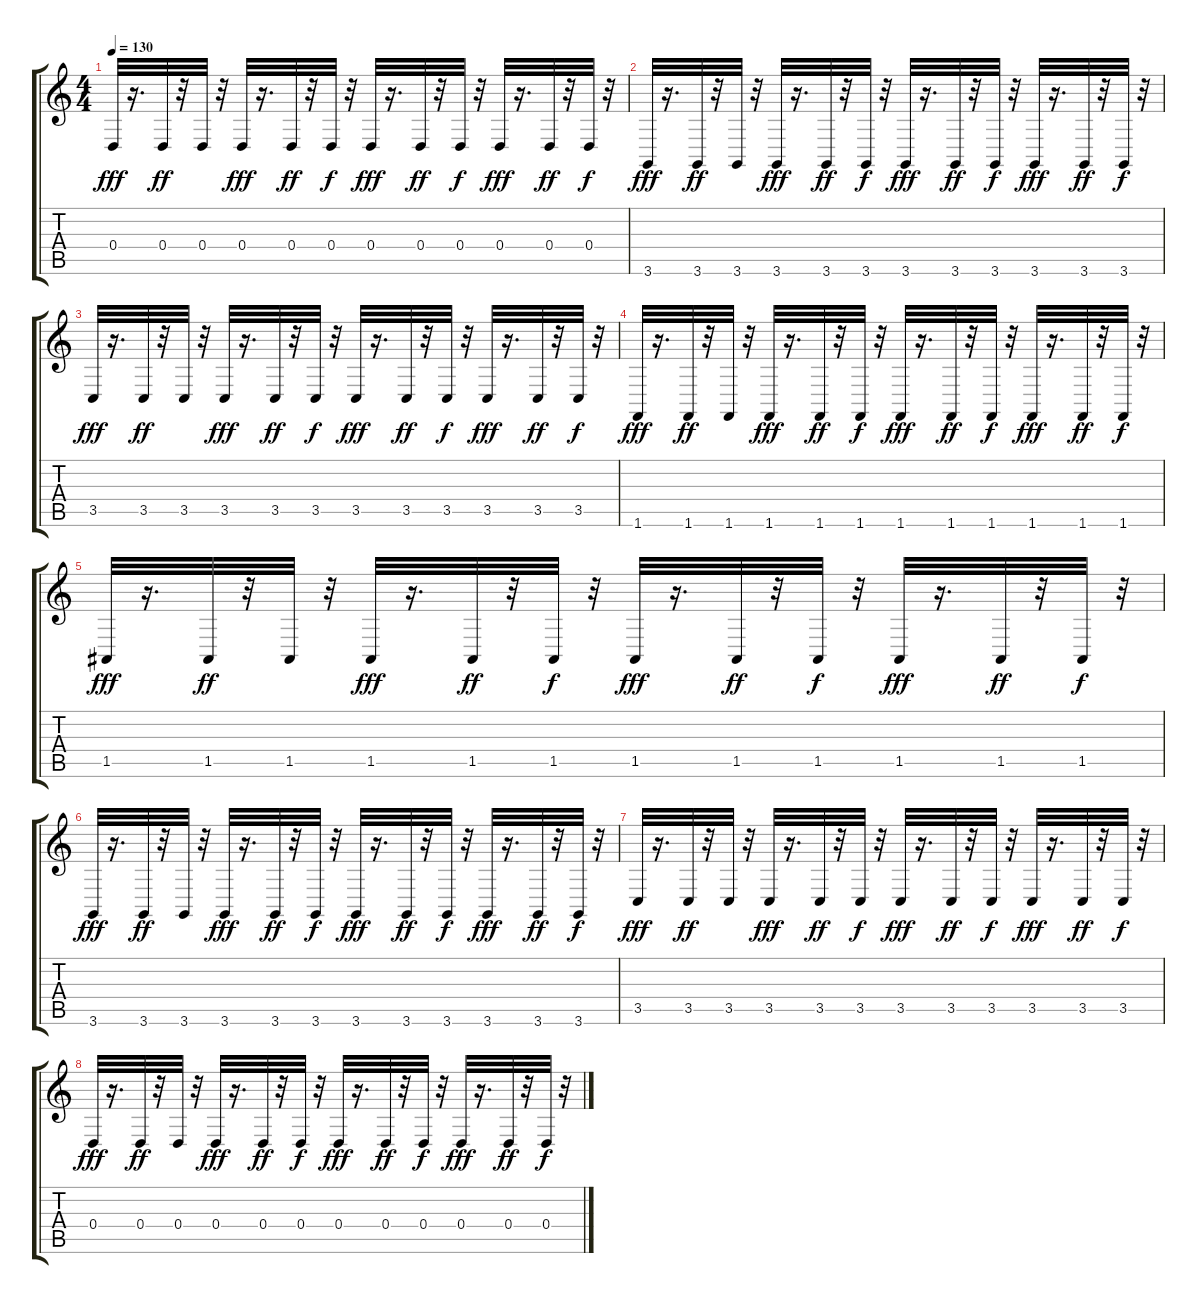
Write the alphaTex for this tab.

\track "" {instrument lead8bassandlead}
\staff {score tabs}
\tuning (E4 B3 G3 D3 A2 E2) {hide}
\ts (4 4)
\tempo 130
\clef g2
\ks c
0.4.32{dy fff} r.16{d} 0.4.32{dy ff} r.32 0.4.32 r.32 0.4.32{dy fff} r.16{d} 0.4.32{dy ff} r.32 0.4.32{dy f} r.32 0.4.32{dy fff} r.16{d} 0.4.32{dy ff} r.32 0.4.32{dy f} r.32 0.4.32{dy fff} r.16{d} 0.4.32{dy ff} r.32 0.4.32{dy f} r.32 |
3.6.32{dy fff} r.16{d} 3.6.32{dy ff} r.32 3.6.32 r.32 3.6.32{dy fff} r.16{d} 3.6.32{dy ff} r.32 3.6.32{dy f} r.32 3.6.32{dy fff} r.16{d} 3.6.32{dy ff} r.32 3.6.32{dy f} r.32 3.6.32{dy fff} r.16{d} 3.6.32{dy ff} r.32 3.6.32{dy f} r.32 |
3.5.32{dy fff} r.16{d} 3.5.32{dy ff} r.32 3.5.32 r.32 3.5.32{dy fff} r.16{d} 3.5.32{dy ff} r.32 3.5.32{dy f} r.32 3.5.32{dy fff} r.16{d} 3.5.32{dy ff} r.32 3.5.32{dy f} r.32 3.5.32{dy fff} r.16{d} 3.5.32{dy ff} r.32 3.5.32{dy f} r.32 |
1.6.32{dy fff} r.16{d} 1.6.32{dy ff} r.32 1.6.32 r.32 1.6.32{dy fff} r.16{d} 1.6.32{dy ff} r.32 1.6.32{dy f} r.32 1.6.32{dy fff} r.16{d} 1.6.32{dy ff} r.32 1.6.32{dy f} r.32 1.6.32{dy fff} r.16{d} 1.6.32{dy ff} r.32 1.6.32{dy f} r.32 |
1.5.32{dy fff} r.16{d} 1.5.32{dy ff} r.32 1.5.32 r.32 1.5.32{dy fff} r.16{d} 1.5.32{dy ff} r.32 1.5.32{dy f} r.32 1.5.32{dy fff} r.16{d} 1.5.32{dy ff} r.32 1.5.32{dy f} r.32 1.5.32{dy fff} r.16{d} 1.5.32{dy ff} r.32 1.5.32{dy f} r.32 |
3.6.32{dy fff} r.16{d} 3.6.32{dy ff} r.32 3.6.32 r.32 3.6.32{dy fff} r.16{d} 3.6.32{dy ff} r.32 3.6.32{dy f} r.32 3.6.32{dy fff} r.16{d} 3.6.32{dy ff} r.32 3.6.32{dy f} r.32 3.6.32{dy fff} r.16{d} 3.6.32{dy ff} r.32 3.6.32{dy f} r.32 |
3.5.32{dy fff} r.16{d} 3.5.32{dy ff} r.32 3.5.32 r.32 3.5.32{dy fff} r.16{d} 3.5.32{dy ff} r.32 3.5.32{dy f} r.32 3.5.32{dy fff} r.16{d} 3.5.32{dy ff} r.32 3.5.32{dy f} r.32 3.5.32{dy fff} r.16{d} 3.5.32{dy ff} r.32 3.5.32{dy f} r.32 |
0.4.32{dy fff} r.16{d} 0.4.32{dy ff} r.32 0.4.32 r.32 0.4.32{dy fff} r.16{d} 0.4.32{dy ff} r.32 0.4.32{dy f} r.32 0.4.32{dy fff} r.16{d} 0.4.32{dy ff} r.32 0.4.32{dy f} r.32 0.4.32{dy fff} r.16{d} 0.4.32{dy ff} r.32 0.4.32{dy f} r.32
